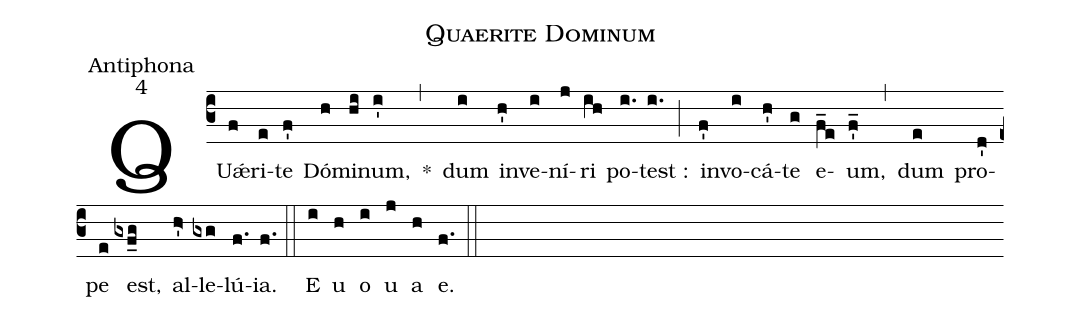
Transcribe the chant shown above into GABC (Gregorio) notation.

name:Quaerite Dominum;
office-part:Antiphona;
mode:4;
%%
(c3) Q{U<sp>'ae</sp>}(f)ri(e)te(f') Dó(h)mi(hi)num,(i') *(,) dum(i) in(h')ve(i)ní(j)ri(ih) po(i.)test :(i.) (;) in(f')vo(i)cá(h')te(g) e(f_e)um,(f'_) (,) dum(e) pro(d')pe(e) est,(gxf_g) al(h>')le(gxg)lú(f.)ia.(f.) (::) E(i) u(h) o(i) u(j) a(h) e.(f.) (::)
